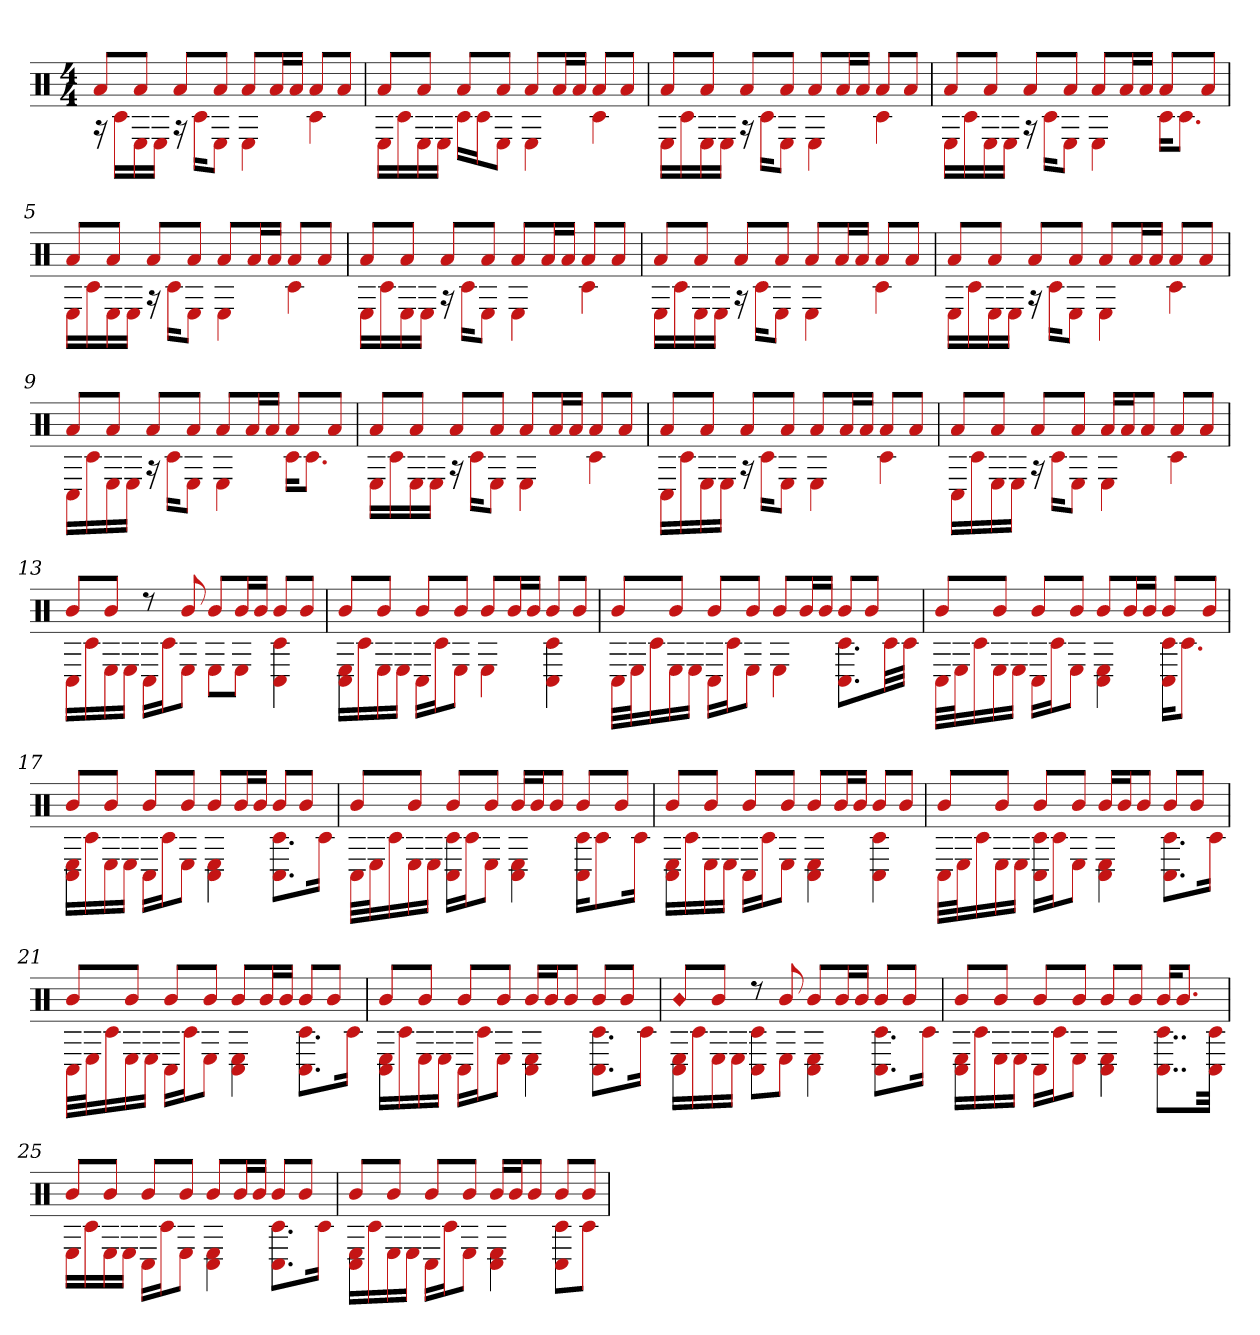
**kern
*part1
*staff1
*clefX
*k[]
*M4/4
=1
*^
8aL	16r
.	16c#LL
8aJ	16E
.	16EJJ
8aL	16r
.	16c#KL
8aJ	8EJ
8aL	4E
16aL	.
16aJJ	.
8aL	4c#
8aJ	.
=2	=2
8aL	16ELL
.	16c#
8aJ	16E
.	16EJJ
8aL	16c#LL
.	16c#J
8aJ	8EJ
8aL	4E
16aL	.
16aJJ	.
8aL	4c#
8aJ	.
=3	=3
8aL	16ELL
.	16c#
8aJ	16E
.	16EJJ
8aL	16r
.	16c#KL
8aJ	8EJ
8aL	4E
16aL	.
16aJJ	.
8aL	4c#
8aJ	.
=4	=4
8aL	16ELL
.	16c#
8aJ	16E
.	16EJJ
8aL	16r
.	16c#KL
8aJ	8EJ
8aL	4E
16aL	.
16aJJ	.
8aL	16c#KL
.	8.c#J
8aJ	.
=5	=5
8aL	16ELL
.	16c#
8aJ	16E
.	16EJJ
8aL	16r
.	16c#KL
8aJ	8EJ
8aL	4E
16aL	.
16aJJ	.
8aL	4c#
8aJ	.
=6	=6
8aL	16ELL
.	16c#
8aJ	16E
.	16EJJ
8aL	16r
.	16c#KL
8aJ	8EJ
8aL	4E
16aL	.
16aJJ	.
8aL	4c#
8aJ	.
=7	=7
8aL	16ELL
.	16c#
8aJ	16E
.	16EJJ
8aL	16r
.	16c#KL
8aJ	8EJ
8aL	4E
16aL	.
16aJJ	.
8aL	4c#
8aJ	.
=8	=8
8aL	16ELL
.	16c#
8aJ	16E
.	16EJJ
8aL	16r
.	16c#KL
8aJ	8EJ
8aL	4E
16aL	.
16aJJ	.
8aL	4c#
8aJ	.
=9	=9
8aL	16C#LL
.	16c#
8aJ	16E
.	16EJJ
8aL	16r
.	16c#KL
8aJ	8EJ
8aL	4E
16aL	.
16aJJ	.
8aL	16c#KL
.	8.c#J
8aJ	.
=10	=10
8aL	16ELL
.	16c#
8aJ	16E
.	16EJJ
8aL	16r
.	16c#KL
8aJ	8EJ
8aL	4E
16aL	.
16aJJ	.
8aL	4c#
8aJ	.
=11	=11
8aL	16C#LL
.	16c#
8aJ	16E
.	16EJJ
8aL	16r
.	16c#KL
8aJ	8EJ
8aL	4E
16aL	.
16aJJ	.
8aL	4c#
8aJ	.
=12	=12
8aL	16C#LL
.	16c#
8aJ	16E
.	16EJJ
8aL	16r
.	16c#KL
8aJ	8EJ
16aLL	4E
16aJ	.
8aJ	.
8aL	4c#
8aJ	.
=13	=13
8bL	16C#LL
.	16c#
8bJ	16E
.	16EJJ
8r	16C#LL
.	16c#J
8b	8EJ
8bL	8EL
16bL	8EJ
16bJJ	.
8bL	4C# 4c#
8bJ	.
=14	=14
8bL	16C# 16ELL
.	16c#
8bJ	16E
.	16EJJ
8bL	16C#LL
.	16c#J
8bJ	8EJ
8bL	4E
16bL	.
16bJJ	.
8bL	4C# 4c#
8bJ	.
=15	=15
8bL	32C#LLL
.	32EJ
.	16c#
8bJ	16E
.	16EJJ
8bL	16C#LL
.	16c#J
8bJ	8EJ
8bL	4E
16bL	.
16bJJ	.
8bL	8.C# 8.c#L
8bJ	.
.	32c#LL
.	32c#JJJ
=16	=16
8bL	32C#LLL
.	32EJ
.	16c#
8bJ	16E
.	16EJJ
8bL	16C#LL
.	16c#J
8bJ	8EJ
8bL	4C# 4E
16bL	.
16bJJ	.
8bL	16C# 16c#KL
.	8.c#J
8bJ	.
=17	=17
8bL	16C# 16ELL
.	16c#
8bJ	16E
.	16EJJ
8bL	16C#LL
.	16c#J
8bJ	8EJ
8bL	4C# 4E
16bL	.
16bJJ	.
8bL	8.C# 8.c#L
8bJ	.
.	16c#Jk
=18	=18
8bL	32C#LLL
.	32EJ
.	16c#
8bJ	16E
.	16EJJ
8bL	16C# 16c#LL
.	16c#J
8bJ	8EJ
16bLL	4C# 4E
16bJ	.
8bJ	.
8bL	16C# 16c#KL
.	8c#
8bJ	.
.	16c#Jk
=19	=19
8bL	16C# 16ELL
.	16c#
8bJ	16E
.	16EJJ
8bL	16C#LL
.	16c#J
8bJ	8EJ
8bL	4C# 4E
16bL	.
16bJJ	.
8bL	4C# 4c#
8bJ	.
=20	=20
8bL	32C#LLL
.	32EJ
.	16c#
8bJ	16E
.	16EJJ
8bL	16C# 16c#LL
.	16c#J
8bJ	8EJ
16bLL	4C# 4E
16bJ	.
8bJ	.
8bL	8.C# 8.c#L
8bJ	.
.	16c#Jk
=21	=21
8bL	32C#LLL
.	32EJ
.	16c#
8bJ	16E
.	16EJJ
8bL	16C#LL
.	16c#J
8bJ	8EJ
8bL	4C# 4E
16bL	.
16bJJ	.
8bL	8.C# 8.c#L
8bJ	.
.	16c#Jk
=22	=22
8bL	16C# 16ELL
.	16c#
8bJ	16E
.	16EJJ
8bL	16C#LL
.	16c#J
8bJ	8EJ
16bLL	4C# 4E
16bJ	.
8bJ	.
8bL	8.C# 8.c#L
8bJ	.
.	16c#Jk
=23	=23
!LO:N:head=diamond	!
8bL	16C# 16ELL
.	16c#
8bJ	16E
.	16EJJ
8r	8C# 8c#L
8b	8EJ
8bL	4C# 4E
16bL	.
16bJJ	.
8bL	8.C# 8.c#L
8bJ	.
.	16c#Jk
=24	=24
8bL	16C# 16ELL
.	16c#
8bJ	16E
.	16EJJ
8bL	16C#LL
.	16c#J
8bJ	8EJ
8bL	4C# 4E
8bJ	.
16bKL	8..C# 8..c#L
8.bJ	.
.	32c# 32C#Jkk
=25	=25
8bL	16ELL
.	16c#
8bJ	16E
.	16EJJ
8bL	16C#LL
.	16c#J
8bJ	8EJ
8bL	4C# 4E
16bL	.
16bJJ	.
8bL	8.C# 8.c#L
8bJ	.
.	16c#Jk
=26	=26
8bL	16C# 16ELL
.	16c#
8bJ	16E
.	16EJJ
8bL	16C#LL
.	16c#J
8bJ	8EJ
16bLL	4C# 4E
16bJ	.
8bJ	.
8bL	8C# 8c#L
8bJ	8c#J
*v	*v
=
*-
